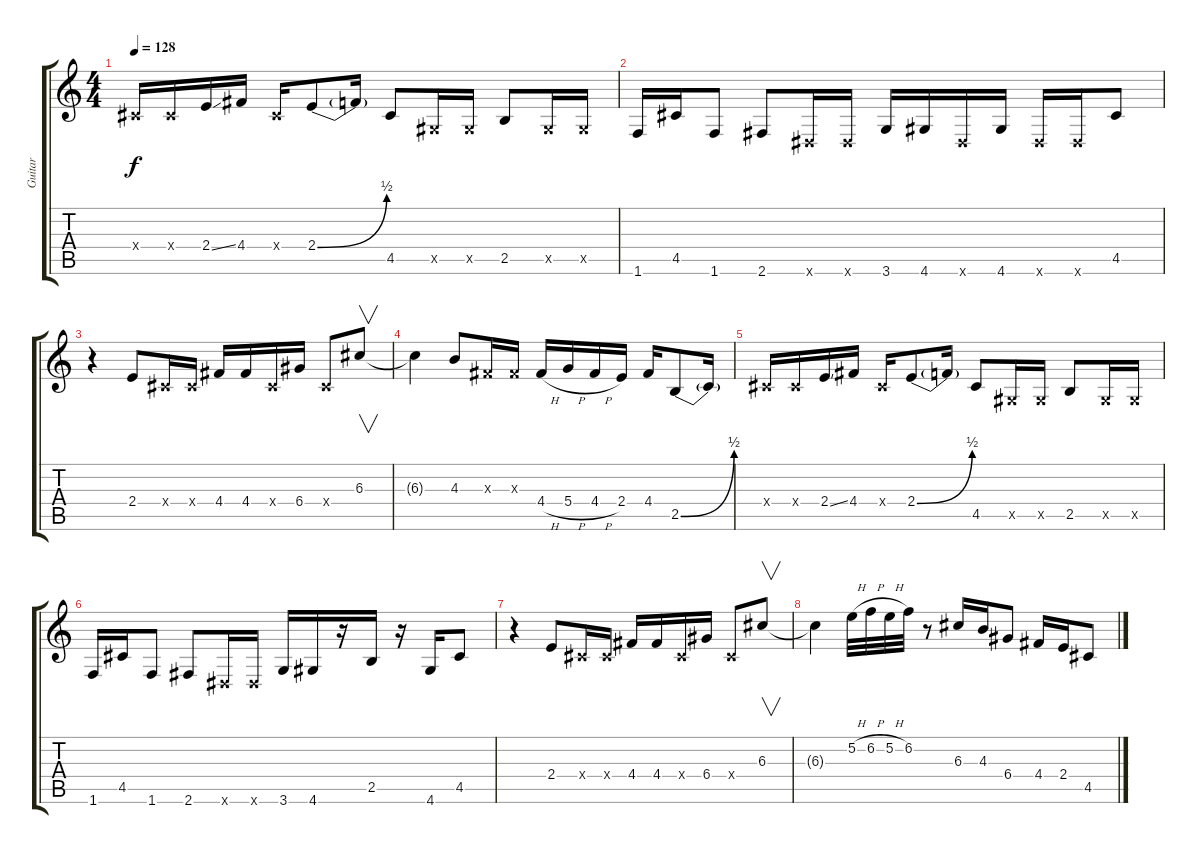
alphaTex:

\track ("Guitar" "Guitar") {instrument overdrivenguitar}
\staff {score tabs}
\tuning (E4 B3 G3 D3 A2 E2) {hide}
\ts (4 4)
\tempo 128
\clef g2
\ks c
-1.4{x}.16{dy f} -1.4{x}.16 2.4{ss}.16 4.4.16 -1.4{x}.16 2.4{be (bend 0 0 60 2)}.8 2.4{t}.16 4.5.8 -1.5{x}.16 -1.5{x}.16 2.5.8 -1.5{x}.16 -1.5{x}.16 |
1.6.16 4.5.16 1.6.8 2.6.8 -1.6{x}.16 -1.6{x}.16 3.6.16 4.6.16 -1.6{x}.16 4.6.16 -1.6{x}.16 -1.6{x}.16 4.5.8 |
r.4 2.4.8 -1.4{x}.16 -1.4{x}.16 4.4.16 4.4.16 -1.4{x}.16 6.4.16 -1.4{x}.8 6.3.8{v} |
6.3{t}.4 4.3.8 -1.3{x}.16 -1.3{x}.16 4.4{h}.16 5.4{h}.16 4.4{h}.16 2.4.16 4.4.16 2.5{be (bend 0 0 60 2)}.8 2.5{t}.16 |
-1.4{x}.16 -1.4{x}.16 2.4{ss}.16 4.4.16 -1.4{x}.16 2.4{be (bend 0 0 60 2)}.8 2.4{t}.16 4.5.8 -1.5{x}.16 -1.5{x}.16 2.5.8 -1.5{x}.16 -1.5{x}.16 |
1.6.16 4.5.16 1.6.8 2.6.8 -1.6{x}.16 -1.6{x}.16 3.6.16 4.6.16 r.16 2.5.16 r.16 4.6.16 4.5.8 |
r.4 2.4.8 -1.4{x}.16 -1.4{x}.16 4.4.16 4.4.16 -1.4{x}.16 6.4.16 -1.4{x}.8 6.3.8{v} |
6.3{t}.4 5.2{h}.32 6.2{h}.32 5.2{h}.32 6.2.32 r.8 6.3.16 4.3.16 6.4.8 4.4.16 2.4.16 4.5.8
